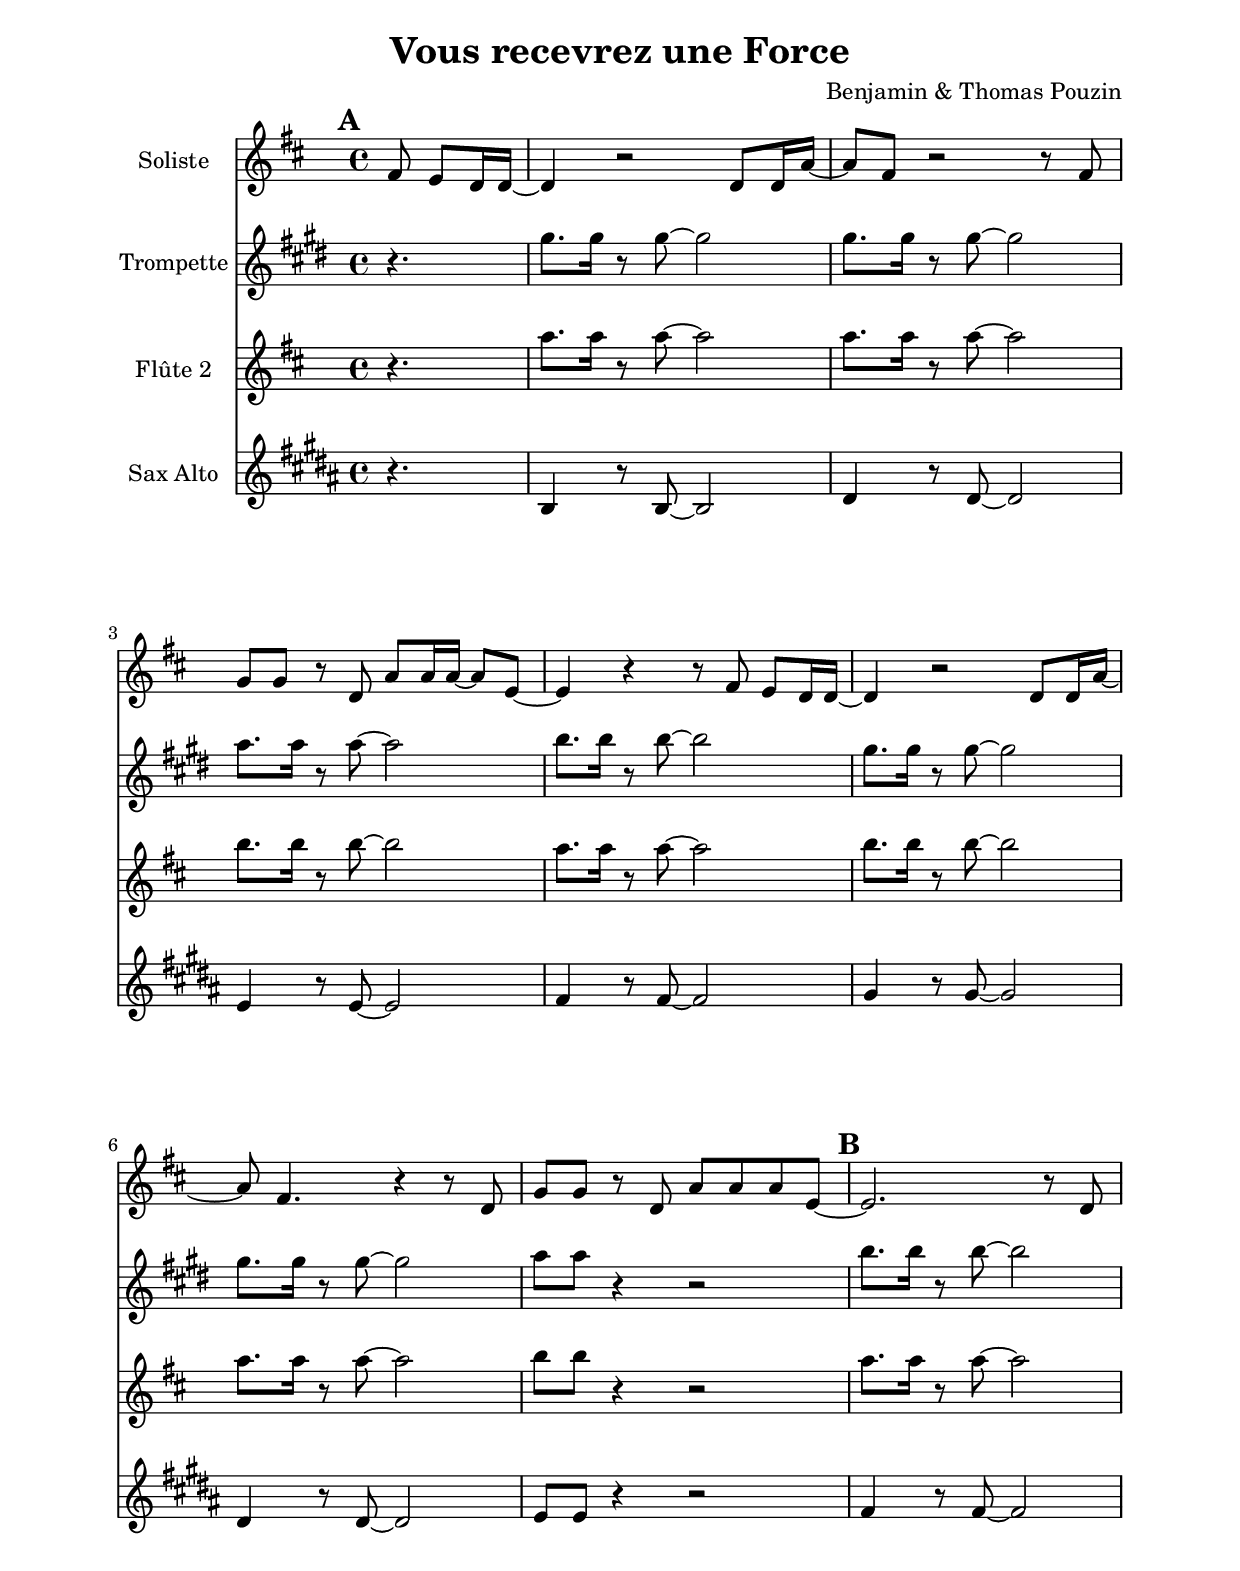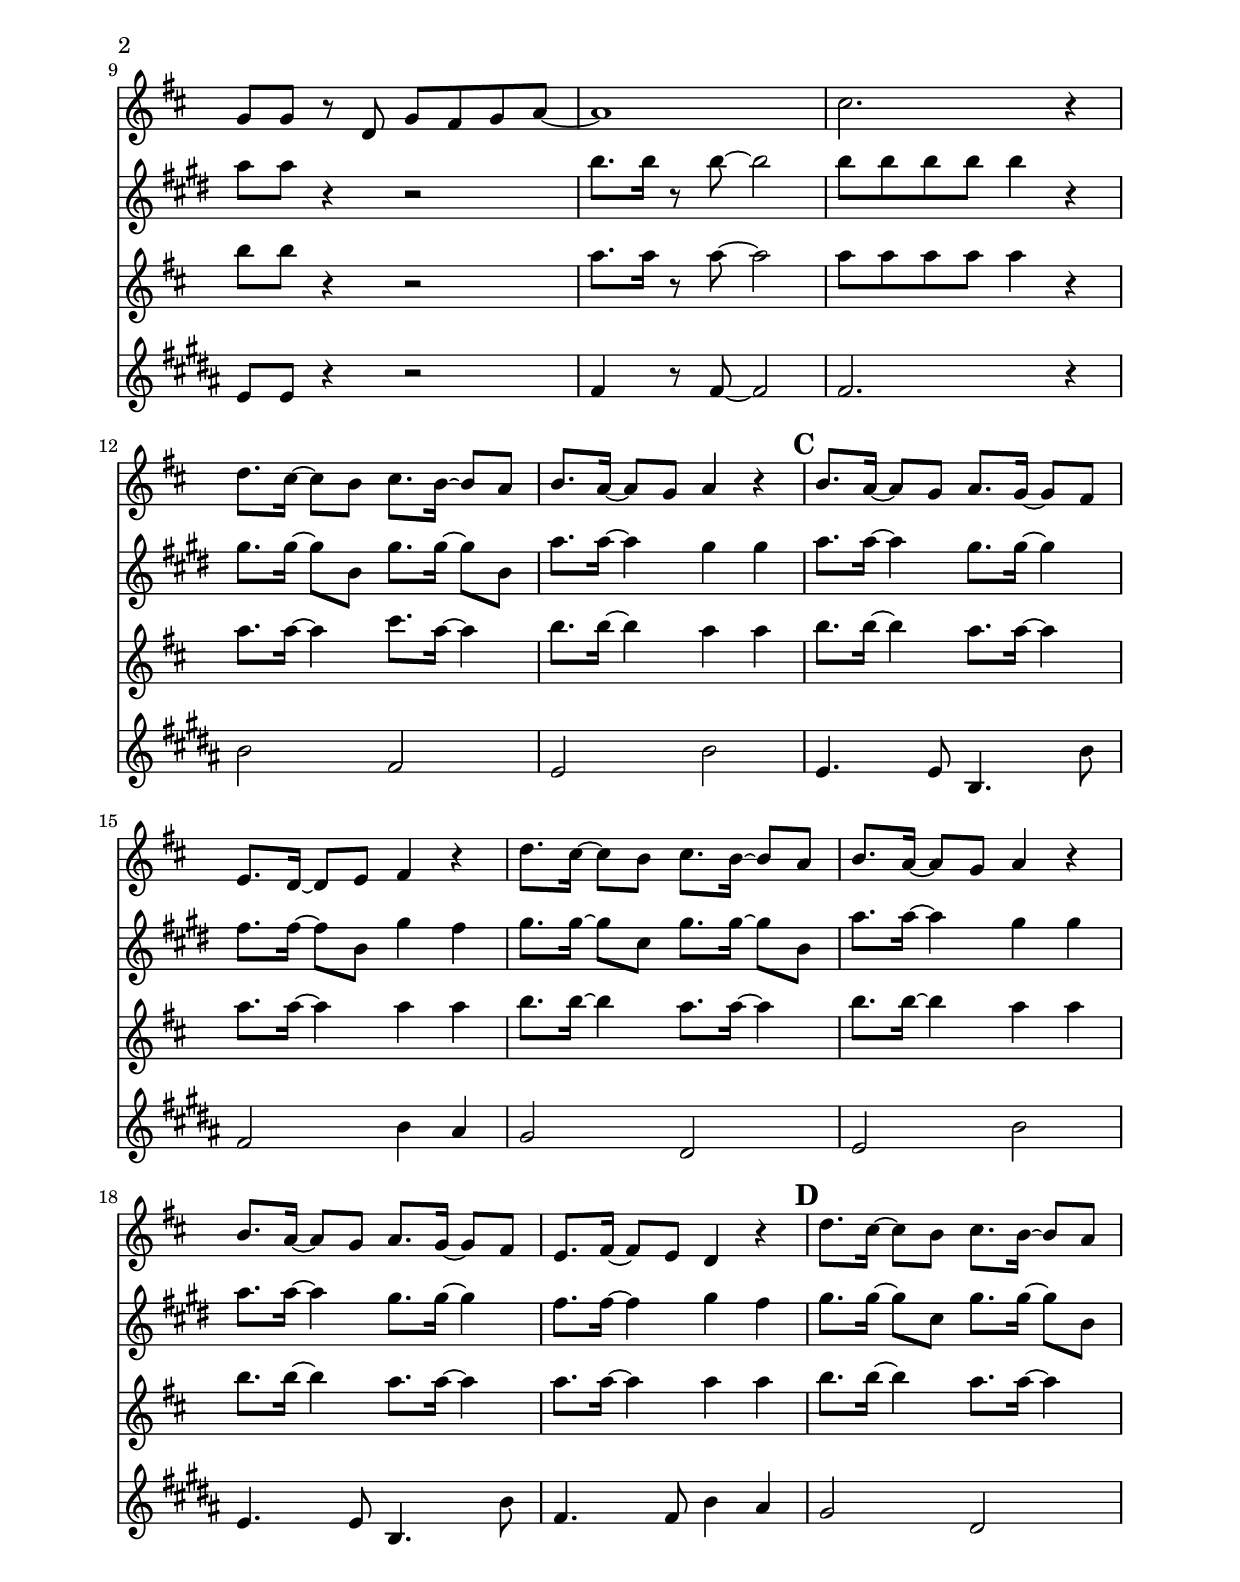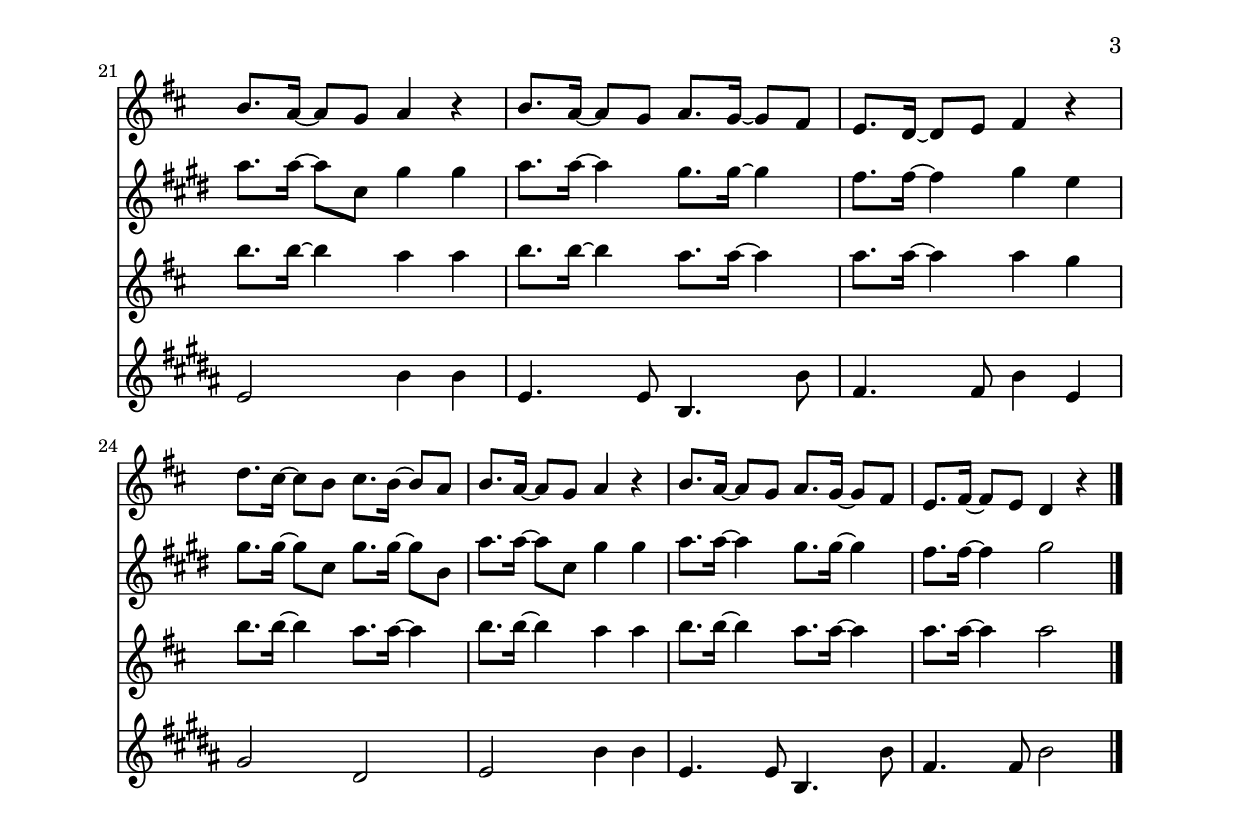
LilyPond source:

\version "2.22.1"
\language "italiano"

\header {
  title = "Vous recevrez une Force"
  composer = "Benjamin & Thomas Pouzin"
}

\include "Music.ly"
\include "../../../utilities.ly"

%-------------------- couplet -------------------

\book{
  \paper {
    left-margin = 20\mm
    right-margin = 20\mm
    top-margin = 20\mm
    bottom-margin = 20\mm
  }
  
  \score {
    <<
      \new Staff \with { instrumentName = "Soliste" } { \solisteChorus }
      \new Staff \with { instrumentName = "Trompette" } { \forTrumpet \sopranoAChorus }
      %\new Staff \with { instrumentName = "Soprano 2" midiInstrument = "choir aahs" } { \sopranoBChorus }
      \new Staff \with { instrumentName = "Flûte 2" } { \forFlute \altoChorus }
      \new Staff \with { instrumentName = "Sax Alto" } { \forSaxophoneAlto \tenorChorus }
      %\new Staff \with { instrumentName = "Basse" midiInstrument = "choir aahs" } { \clef bass \bassChorus }
    >>
    \layout { 
      indent = 2\cm
      \override BreathingSign.text = \markup { \musicglyph "comma" }
    }
  }
}
